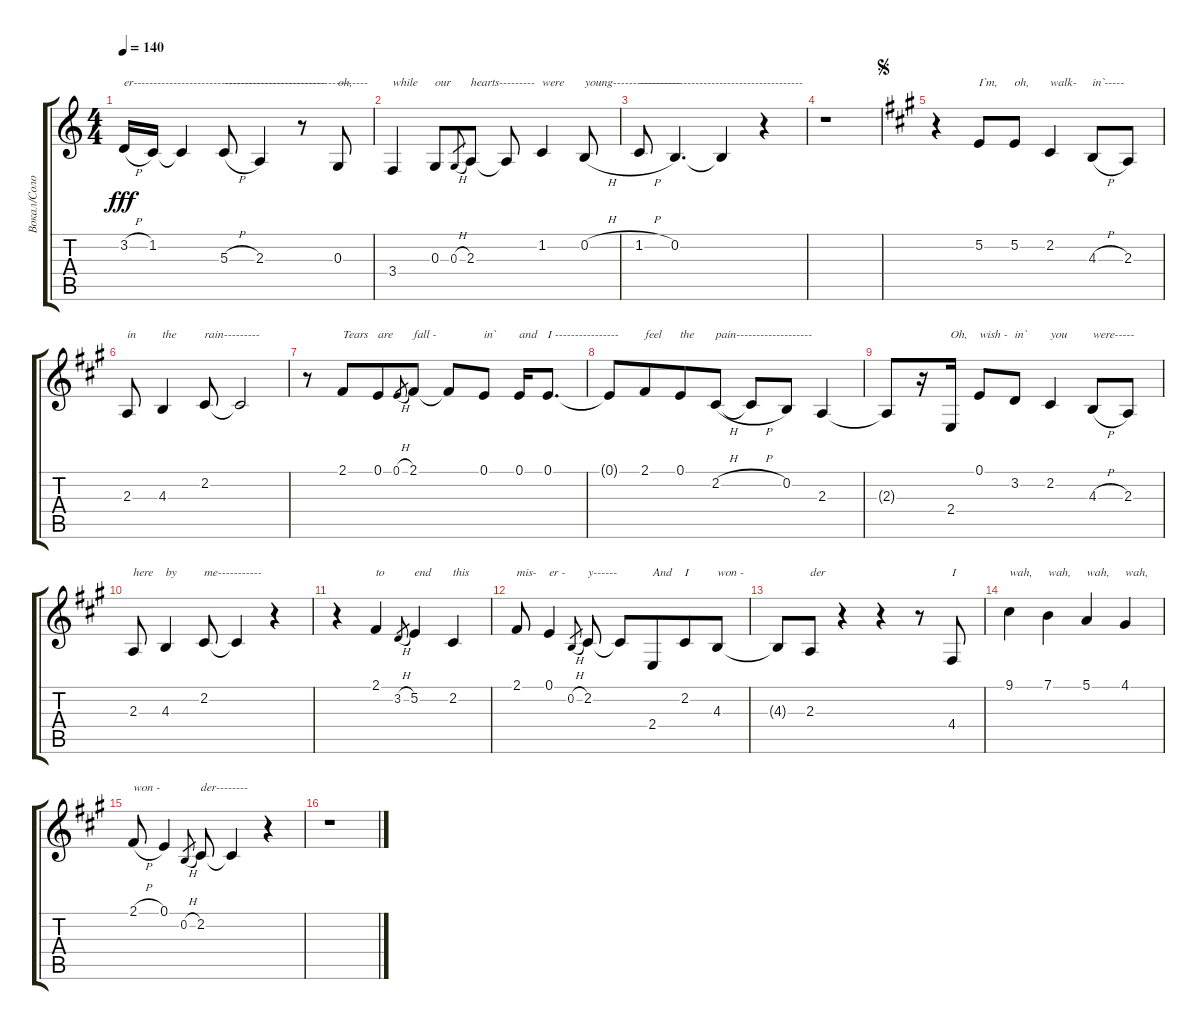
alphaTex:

\track ("Вокал/Соло" "Вокал/Соло") {instrument accordion}
\staff {score tabs}
\tuning (E4 B3 G3 D3 A2 E2) {hide}
\ts (4 4)
\tempo 140
\clef g2
\ks aminor
3.2{h}.16{txt "er------------------------------------------------" dy fff} 1.2.16 1.2{t}.4 5.3{h}.8{txt "------------------------------------"} 2.3.4 r.8 0.3.8{txt "oh,"} |
3.4.4{txt "while"} 0.3.8{txt "our"} 0.3{h}.8{gr} 2.3.8{txt "hearts---------"} 2.3{t}.8 1.2.4{txt "were"} 0.2{h}.8{txt "young-----------------"} |
1.2{h}.8{txt "-----------------------------------------"} 0.2.4{d} 0.2{t}.4 r.4 |
r.1 |
\jump segno
\ks a
r.4 5.2.8{txt "I`m,"} 5.2.8{txt "oh,"} 2.2.4{txt "walk-"} 4.3{h}.8{txt "in`-----"} 2.3.8 |
2.3.8{txt "in"} 4.3.4{txt "the"} 2.2.8{txt "rain---------"} 2.2{t}.2 |
r.8 2.1.8{txt "Tears" beam merge} 0.1.8{txt "are"} 0.1{h}.8{gr} 2.1.8{txt "fall -"} 2.1{t}.8 0.1.8{txt "in`"} 0.1.16{txt "and"} 0.1.8{d txt "I ----------------"} |
0.1{t}.8 2.1.8{txt "feel" beam merge} 0.1.8{txt "the"} 2.2{h}.8{txt "pain-------------------"} 2.2{h t}.8 0.2.8 2.3.4 |
2.3{t}.8 r.16 2.4.16{txt "Oh,"} 0.1.8{txt "wish -"} 3.2.8{txt "in`"} 2.2.4{txt "you"} 4.3{h}.8{txt "were-----"} 2.3.8 |
2.3.8{txt "here"} 4.3.4{txt "by"} 2.2.8{txt "me-----------"} 2.2{t}.4 r.4 |
r.4 2.1.4{txt "to"} 3.2{h}.8{gr} 5.2.4{txt "end"} 2.2.4{txt "this"} |
2.1.8{txt "mis-"} 0.1.4{txt "er -"} 0.2{h}.8{gr} 2.2.8{txt "y------"} 2.2{t}.8 2.4.8{txt "And" beam merge} 2.2.8{txt "I"} 4.3.8{txt "won -"} |
4.3{t}.8 2.3.8{txt "der"} r.4 r.4 r.8 4.4.8{txt "I"} |
9.1.4{txt "wah,"} 7.1.4{txt "wah,"} 5.1.4{txt "wah,"} 4.1.4{txt "wah,"} |
2.1{h}.8{txt "won -"} 0.1.4 0.2{h}.8{gr} 2.2.8{txt "der--------"} 2.2{t}.4 r.4 |
r.1
